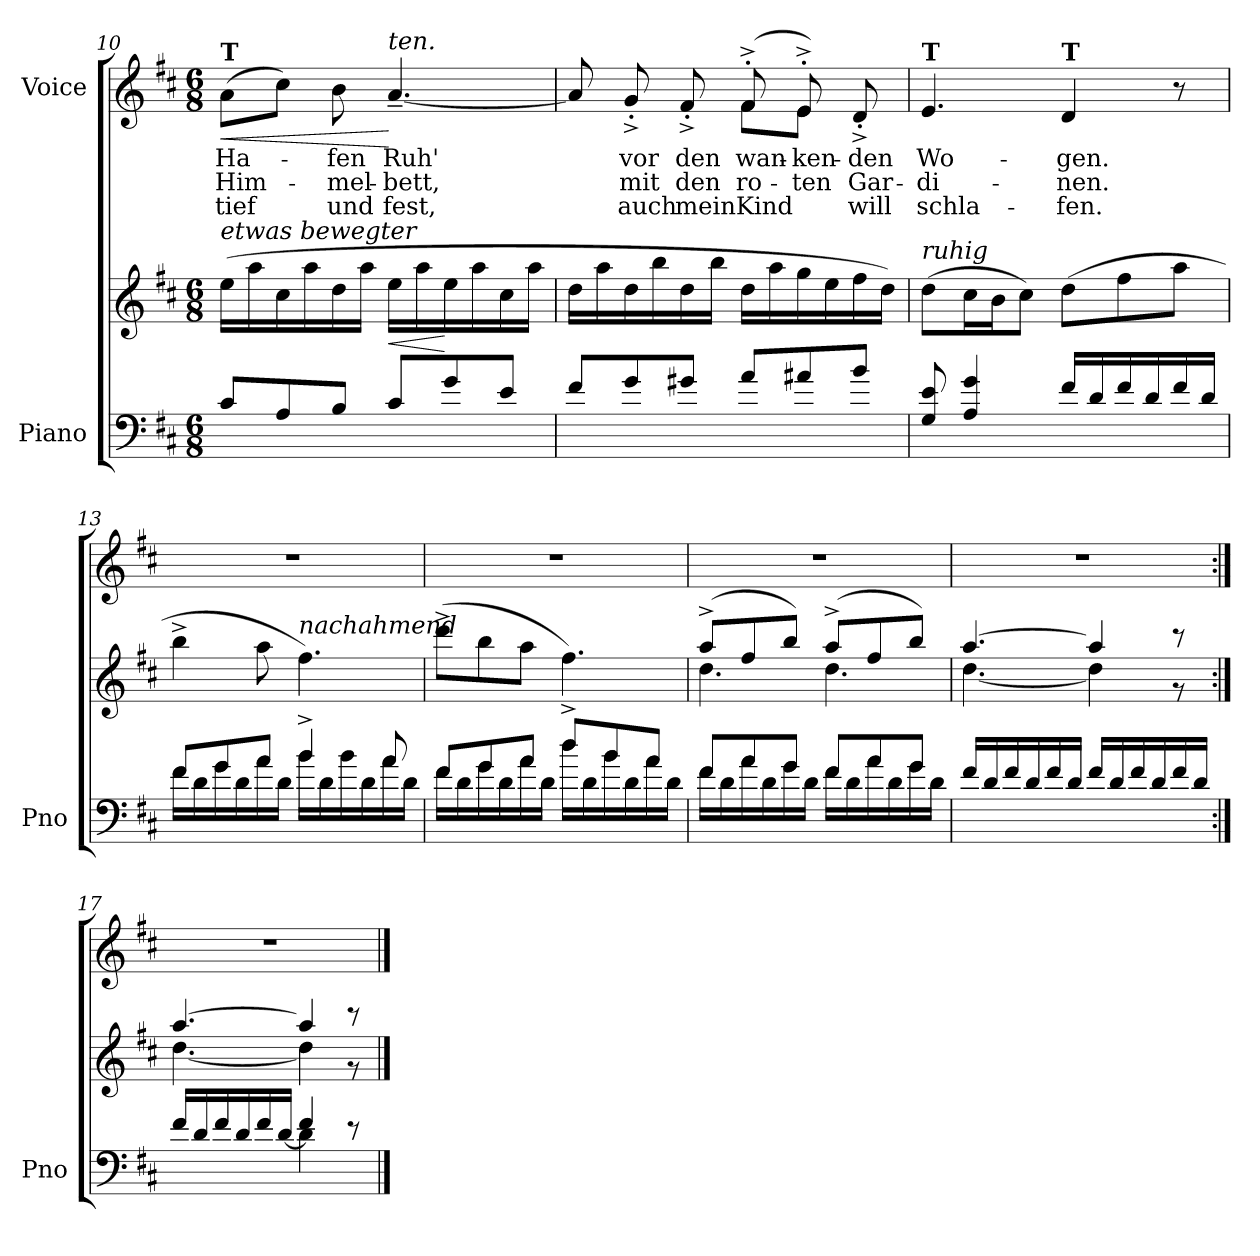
**kern	**kern	**dynam	**kern	**text	**text	**text	**dynam
*part2	*part2	*part2	*part1	*part1	*part1	*part1	*part1
*staff3	*staff2	*staff2/3	*staff1	*staff1	*staff1	*staff1	*staff1
*I"Piano	*	*	*I"Voice	*	*	*	*
*I'Pno	*	*	*	*	*	*	*
*clefF4	*clefG2	*	*clefG2	*	*	*	*
*k[f#c#]	*k[f#c#]	*	*k[f#c#]	*	*	*	*
*M6/8	*M6/8	*	*M6/8	*	*	*	*
=10	=10	=10	=10	=10	=10	=10	=10
!	!	!	!LO:TX:a:B:t=T	!	!	!	!
!	!LO:TX:a:i:t=etwas bewegter	!	!	!	!	!	!
!	!	!	!	!LO:LY:b	!LO:LY:b	!LO:LY:b	!LO:HP:b
8c#/L	(16ee\LL	.	(8a\L	Ha-	Him-	tief	<
.	16aa\	.	.	.	.	.	.
8A/	16cc#\	.	8cc#\J)	.	.	.	.
.	16aa\	.	.	.	.	.	.
!	!	!	!	!LO:LY:b	!LO:LY:b	!LO:LY:b	!
8B/J	16dd\	.	8b\	-fen	-mel-	und	.
.	16aa\JJ	.	.	.	.	.	.
!	!	!	!LO:TX:a:i:t=ten.	!	!	!	!
!	!	!LO:HP:b	!	!LO:LY:b	!LO:LY:b	!LO:LY:b	!
8c#/L	16ee\LL	<	[4.a~/	Ruh'	-bett,	fest,	[
.	16aa\	.	.	.	.	.	.
8g/	16ee\	[	.	.	.	.	.
.	16aa\	.	.	.	.	.	.
8e/J	16cc#\	.	.	.	.	.	.
.	16aa\JJ	.	.	.	.	.	.
=11	=11	=11	=11	=11	=11	=11	=11
*	*	*	*^	*	*	*	*
8f#/L	16dd\LL	.	8a/]	4.ryy	.	.	.	.
.	16aa\	.	.	.	.	.	.	.
!	!	!	!	!	!LO:LY:b	!LO:LY:b	!LO:LY:b	!
8g/	16dd\	.	8g'^/	.	vor	mit	auch	.
.	16bb\	.	.	.	.	.	.	.
!	!	!	!	!	!LO:LY:b	!LO:LY:b	!LO:LY:b	!
8g#X/J	16dd\	.	8f#'^/	.	den	den	mein	.
.	16bb\JJ	.	.	.	.	.	.	.
!	!	!	!	!	!LO:LY:b	!LO:LY:b	!LO:LY:b	!
8a/L	16dd\LL	.	(8f#'^/	8f#\L	wan-	ro-	Kind	.
.	16aa\	.	.	.	.	.	.	.
!	!	!	!	!	!LO:LY:b	!LO:LY:b	!	!
8a#X/	16gg\	.	8e'^/)	8e\J	-ken-	-ten	.	.
.	16ee\	.	.	.	.	.	.	.
!	!	!	!	!	!LO:LY:b	!LO:LY:b	!LO:LY:b	!
8b/J	16ff#\	.	8d'^/	8ryy	-den	Gar-	will	.
.	16dd\JJ)	.	.	.	.	.	.	.
*	*	*	*v	*v	*	*	*	*
!!LO:LB:g=z
=12	=12	=12	=12	=12	=12	=12	=12
!	!	!	!LO:TX:a:B:t=T	!	!	!	!
!	!LO:TX:a:i:t=ruhig	!	!	!	!	!	!
!	!	!	!	!LO:LY:b	!LO:LY:b	!LO:LY:b	!
8G/ 8e/	(8dd\L	.	4.e/	Wo-	-di-	schla-	.
4A/ 4g/	16cc#\L	.	.	.	.	.	.
.	16b\J	.	.	.	.	.	.
.	8cc#\J)	.	.	.	.	.	.
!	!	!	!LO:TX:a:B:t=T	!	!	!	!
!	!	!	!	!LO:LY:b	!LO:LY:b	!LO:LY:b	!
16f#/LL	(8dd\L	.	4d/	-gen.	-nen.	-fen.	.
16d/	.	.	.	.	.	.	.
16f#/	8ff#\	.	.	.	.	.	.
16d/	.	.	.	.	.	.	.
16f#/	8aa\J	.	8r	.	.	.	.
16d/JJ	.	.	.	.	.	.	.
=13	=13	=13	=13	=13	=13	=13	=13
*^	*	*	*	*	*	*	*
8f#/L	16f#\LL	4bb^\	.	2.r	.	.	.	.
.	16d\	.	.	.	.	.	.	.
8g/	16g\	.	.	.	.	.	.	.
.	16d\	.	.	.	.	.	.	.
8a/J	16a\	8aa\	.	.	.	.	.	.
.	16d\JJ	.	.	.	.	.	.	.
!	!	!LO:TX:a:i:t=nachahmend	!	!	!	!	!	!
4b^/	16b\LL	4.ff#\)	.	.	.	.	.	.
.	16d\	.	.	.	.	.	.	.
.	16b\	.	.	.	.	.	.	.
.	16d\	.	.	.	.	.	.	.
8a/	16a\	.	.	.	.	.	.	.
.	16d\JJ	.	.	.	.	.	.	.
=14	=14	=14	=14	=14	=14	=14	=14	=14
8f#/L	16f#\LL	(8ddd^\L	.	2.r	.	.	.	.
.	16d\	.	.	.	.	.	.	.
8g/	16g\	8bb\	.	.	.	.	.	.
.	16d\	.	.	.	.	.	.	.
8a/J	16a\	8aa\J	.	.	.	.	.	.
.	16d\JJ	.	.	.	.	.	.	.
8dd^/L	16dd\LL	4.ff#\)	.	.	.	.	.	.
.	16d\	.	.	.	.	.	.	.
8b/	16b\	.	.	.	.	.	.	.
.	16d\	.	.	.	.	.	.	.
8a/J	16a\	.	.	.	.	.	.	.
.	16d\JJ	.	.	.	.	.	.	.
!!LO:LB:g=z
=15	=15	=15	=15	=15	=15	=15	=15	=15
*	*	*^	*	*	*	*	*	*
8f#/L	16f#\LL	(8aa^/L	4.dd\	.	2.r	.	.	.	.
.	16d\	.	.	.	.	.	.	.	.
8a/	16a\	8ff#/	.	.	.	.	.	.	.
.	16d\	.	.	.	.	.	.	.	.
8g/J	16g\	8bb/J)	.	.	.	.	.	.	.
.	16d\JJ	.	.	.	.	.	.	.	.
8f#/L	16f#\LL	(8aa^/L	4.dd\	.	.	.	.	.	.
.	16d\	.	.	.	.	.	.	.	.
8a/	16a\	8ff#/	.	.	.	.	.	.	.
.	16d\	.	.	.	.	.	.	.	.
8g/J	16g\	8bb/J)	.	.	.	.	.	.	.
.	16d\JJ	.	.	.	.	.	.	.	.
*v	*v	*	*	*	*	*	*	*	*
=16	=16	=16	=16	=16	=16	=16	=16	=16
16f#/LL	[4.aa/	[4.dd\	.	2.r	.	.	.	.
16d/	.	.	.	.	.	.	.	.
16f#/	.	.	.	.	.	.	.	.
16d/	.	.	.	.	.	.	.	.
16f#/	.	.	.	.	.	.	.	.
16d/JJ	.	.	.	.	.	.	.	.
16f#/LL	4aa/]	4dd\]	.	.	.	.	.	.
16d/	.	.	.	.	.	.	.	.
16f#/	.	.	.	.	.	.	.	.
16d/	.	.	.	.	.	.	.	.
16f#/	8r	8r	.	.	.	.	.	.
16d/JJ	.	.	.	.	.	.	.	.
=17:|!	=17:|!	=17:|!	=17:|!	=17:|!	=17:|!	=17:|!	=17:|!	=17:|!
*^	*	*	*	*	*	*	*	*
16f#/LL	4.ryy	[4.aa/	[4.dd\	.	2.r	.	.	.	.
16d/	.	.	.	.	.	.	.	.	.
16f#/	.	.	.	.	.	.	.	.	.
16d/	.	.	.	.	.	.	.	.	.
16f#/	.	.	.	.	.	.	.	.	.
[16d/JJ	.	.	.	.	.	.	.	.	.
4f#/	4d\]	4aa/]	4dd\]	.	.	.	.	.	.
8re	8ryy	8r	8r	.	.	.	.	.	.
*v	*v	*	*	*	*	*	*	*	*
*	*v	*v	*	*	*	*	*	*
==	==	==	==	==	==	==	==
*-	*-	*-	*-	*-	*-	*-	*-
